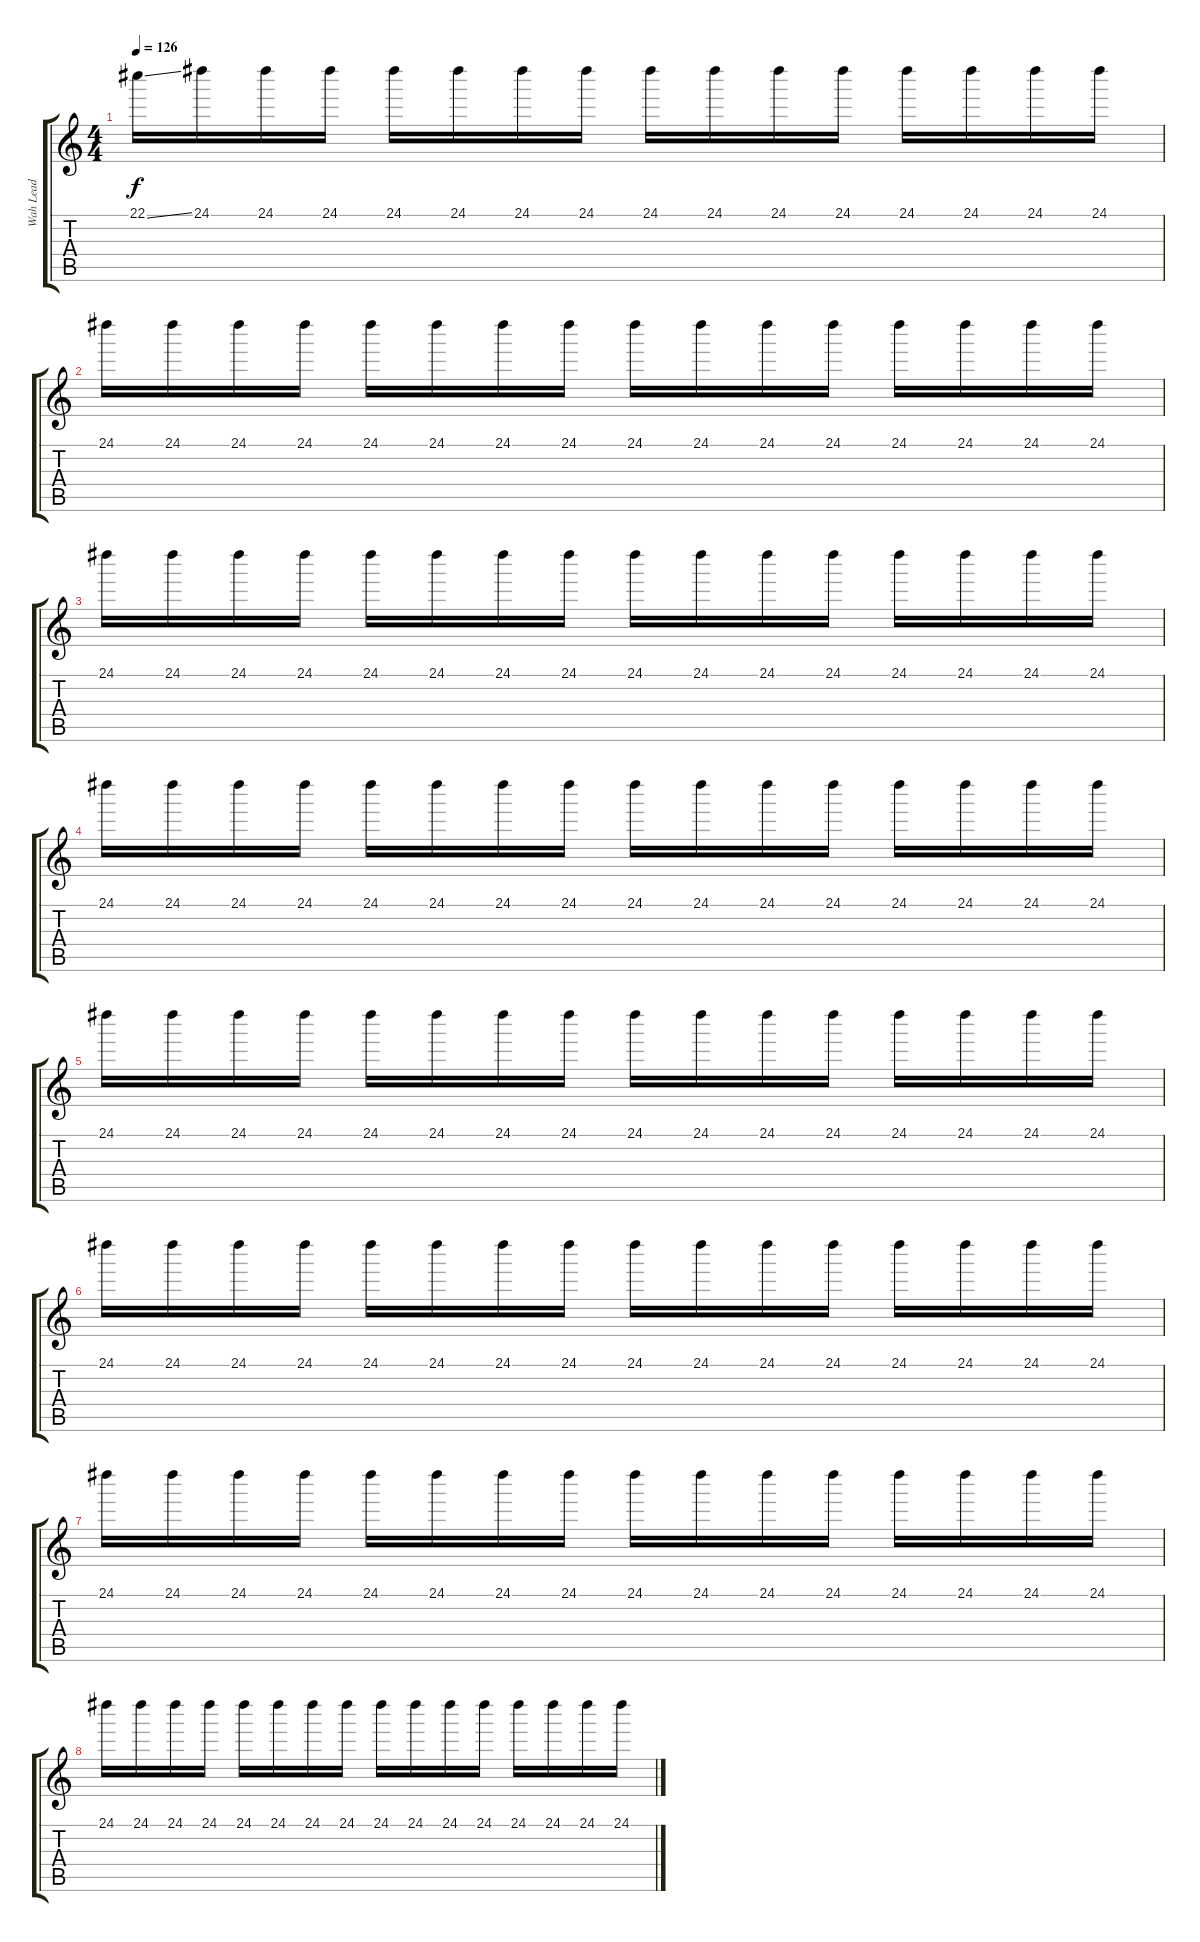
\track ("Wah Lead" "Wah Lead") {instrument distortionguitar}
\staff {score tabs}
\tuning (Eb4 Bb3 Gb3 Db3 Ab2 Eb2) {hide}
\ts (4 4)
\tempo 126
\clef g2
\ks c
22.1{ss}.16{dy f} 24.1.16 24.1.16 24.1.16 24.1.16 24.1.16 24.1.16 24.1.16 24.1.16 24.1.16 24.1.16 24.1.16 24.1.16 24.1.16 24.1.16 24.1.16 |
24.1.16 24.1.16 24.1.16 24.1.16 24.1.16 24.1.16 24.1.16 24.1.16 24.1.16 24.1.16 24.1.16 24.1.16 24.1.16 24.1.16 24.1.16 24.1.16 |
24.1.16 24.1.16 24.1.16 24.1.16 24.1.16 24.1.16 24.1.16 24.1.16 24.1.16 24.1.16 24.1.16 24.1.16 24.1.16 24.1.16 24.1.16 24.1.16 |
24.1.16 24.1.16 24.1.16 24.1.16 24.1.16 24.1.16 24.1.16 24.1.16 24.1.16 24.1.16 24.1.16 24.1.16 24.1.16 24.1.16 24.1.16 24.1.16 |
24.1.16 24.1.16 24.1.16 24.1.16 24.1.16 24.1.16 24.1.16 24.1.16 24.1.16 24.1.16 24.1.16 24.1.16 24.1.16 24.1.16 24.1.16 24.1.16 |
24.1.16 24.1.16 24.1.16 24.1.16 24.1.16 24.1.16 24.1.16 24.1.16 24.1.16 24.1.16 24.1.16 24.1.16 24.1.16 24.1.16 24.1.16 24.1.16 |
24.1.16 24.1.16 24.1.16 24.1.16 24.1.16 24.1.16 24.1.16 24.1.16 24.1.16 24.1.16 24.1.16 24.1.16 24.1.16 24.1.16 24.1.16 24.1.16 |
24.1.16 24.1.16 24.1.16 24.1.16 24.1.16 24.1.16 24.1.16 24.1.16 24.1.16 24.1.16 24.1.16 24.1.16 24.1.16 24.1.16 24.1.16 24.1.16
